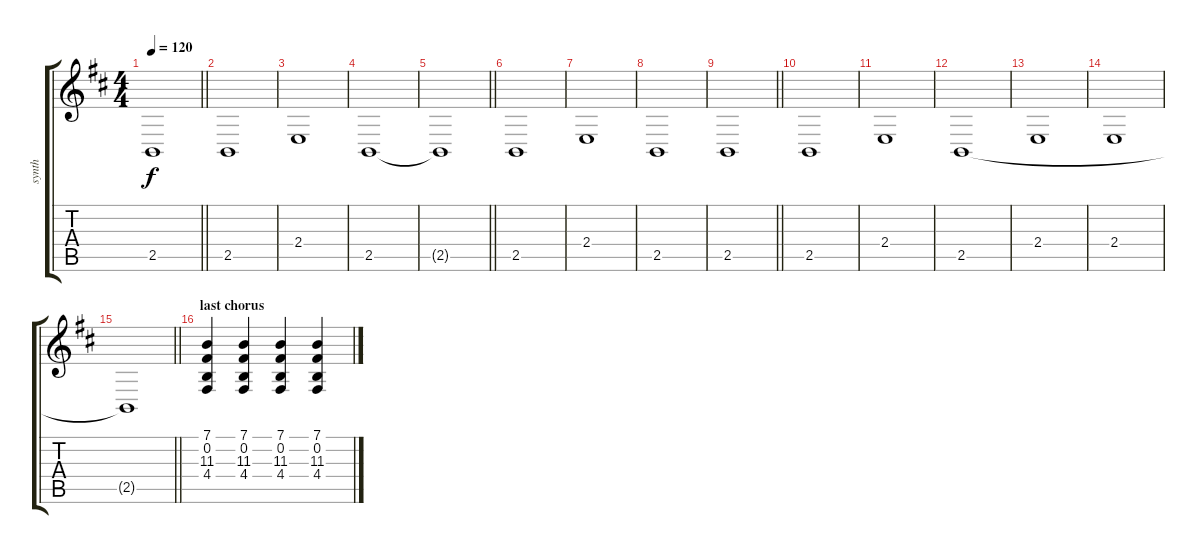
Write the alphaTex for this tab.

\track ("synth" "synth") {instrument lead1square}
\staff {score tabs}
\tuning (E4 B3 G3 D3 A2 E2) {hide}
\ts (4 4)
\tempo 120
\clef g2
\barLineRight lightlight
\ks bminor
2.5{t}.1{dy f} |
2.5.1{volume 4 instrument seashore} |
2.4.1{volume 7} |
2.5.1{volume 7} |
\barLineRight lightlight
2.5{t}.1 |
2.5.1{volume 4 instrument seashore} |
2.4.1{volume 7} |
2.5.1{volume 16} |
\barLineRight lightlight
2.5.1{volume 16} |
2.5.1{volume 4 instrument seashore} |
2.4.1{volume 7} |
2.5.1{volume 7} |
2.4.1{volume 7} |
2.4.1{volume 7} |
\barLineRight lightlight
2.5{t}.1 |
\section ("" "last chorus")
(7.1 0.2 11.3 4.4).4{instrument lead1square} (7.1 0.2 11.3 4.4).4 (7.1 0.2 11.3 4.4).4 (7.1 0.2 11.3 4.4).4
